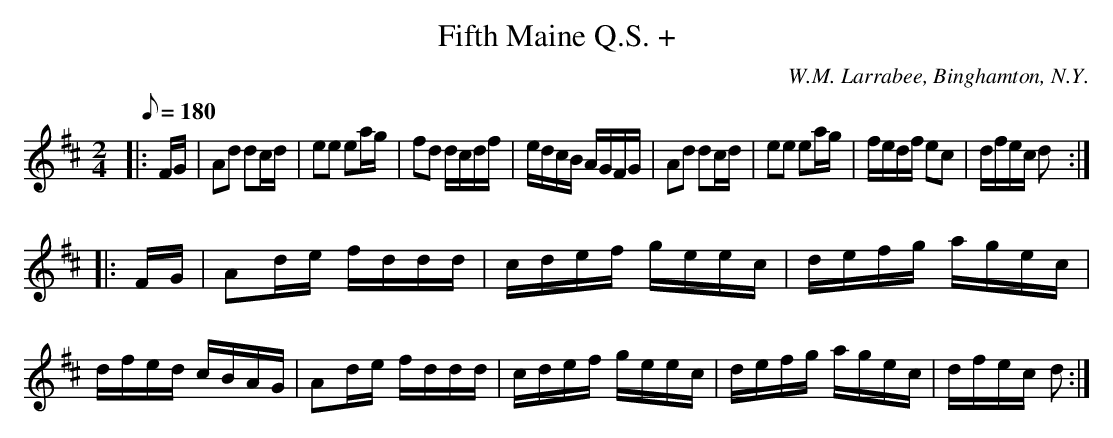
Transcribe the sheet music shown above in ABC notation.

X:1
T:Fifth Maine Q.S. +
C:W.M. Larrabee, Binghamton, N.Y.
M:2/4
L:1/8
Q:1/8=180
K:D
|:F/G/|Ad dc/d/|ee ea/g/|fd d/c/d/f/|e/d/c/B/ A/G/F/G/|Ad dc/d/|ee ea/g/|f/e/d/f/ ec|d/f/e/c/ d :|
|: F/G/|Ad/e/ f/d/d/d/|c/d/e/f/ g/e/e/c/|d/e/f/g/ a/g/e/c/|d/f/e/d/ c/B/A/G/|Ad/e/ f/d/d/d/|c/d/e/f/ g/e/e/c/|d/e/f/g/ a/g/e/c/|d/f/e/c/ d :|
